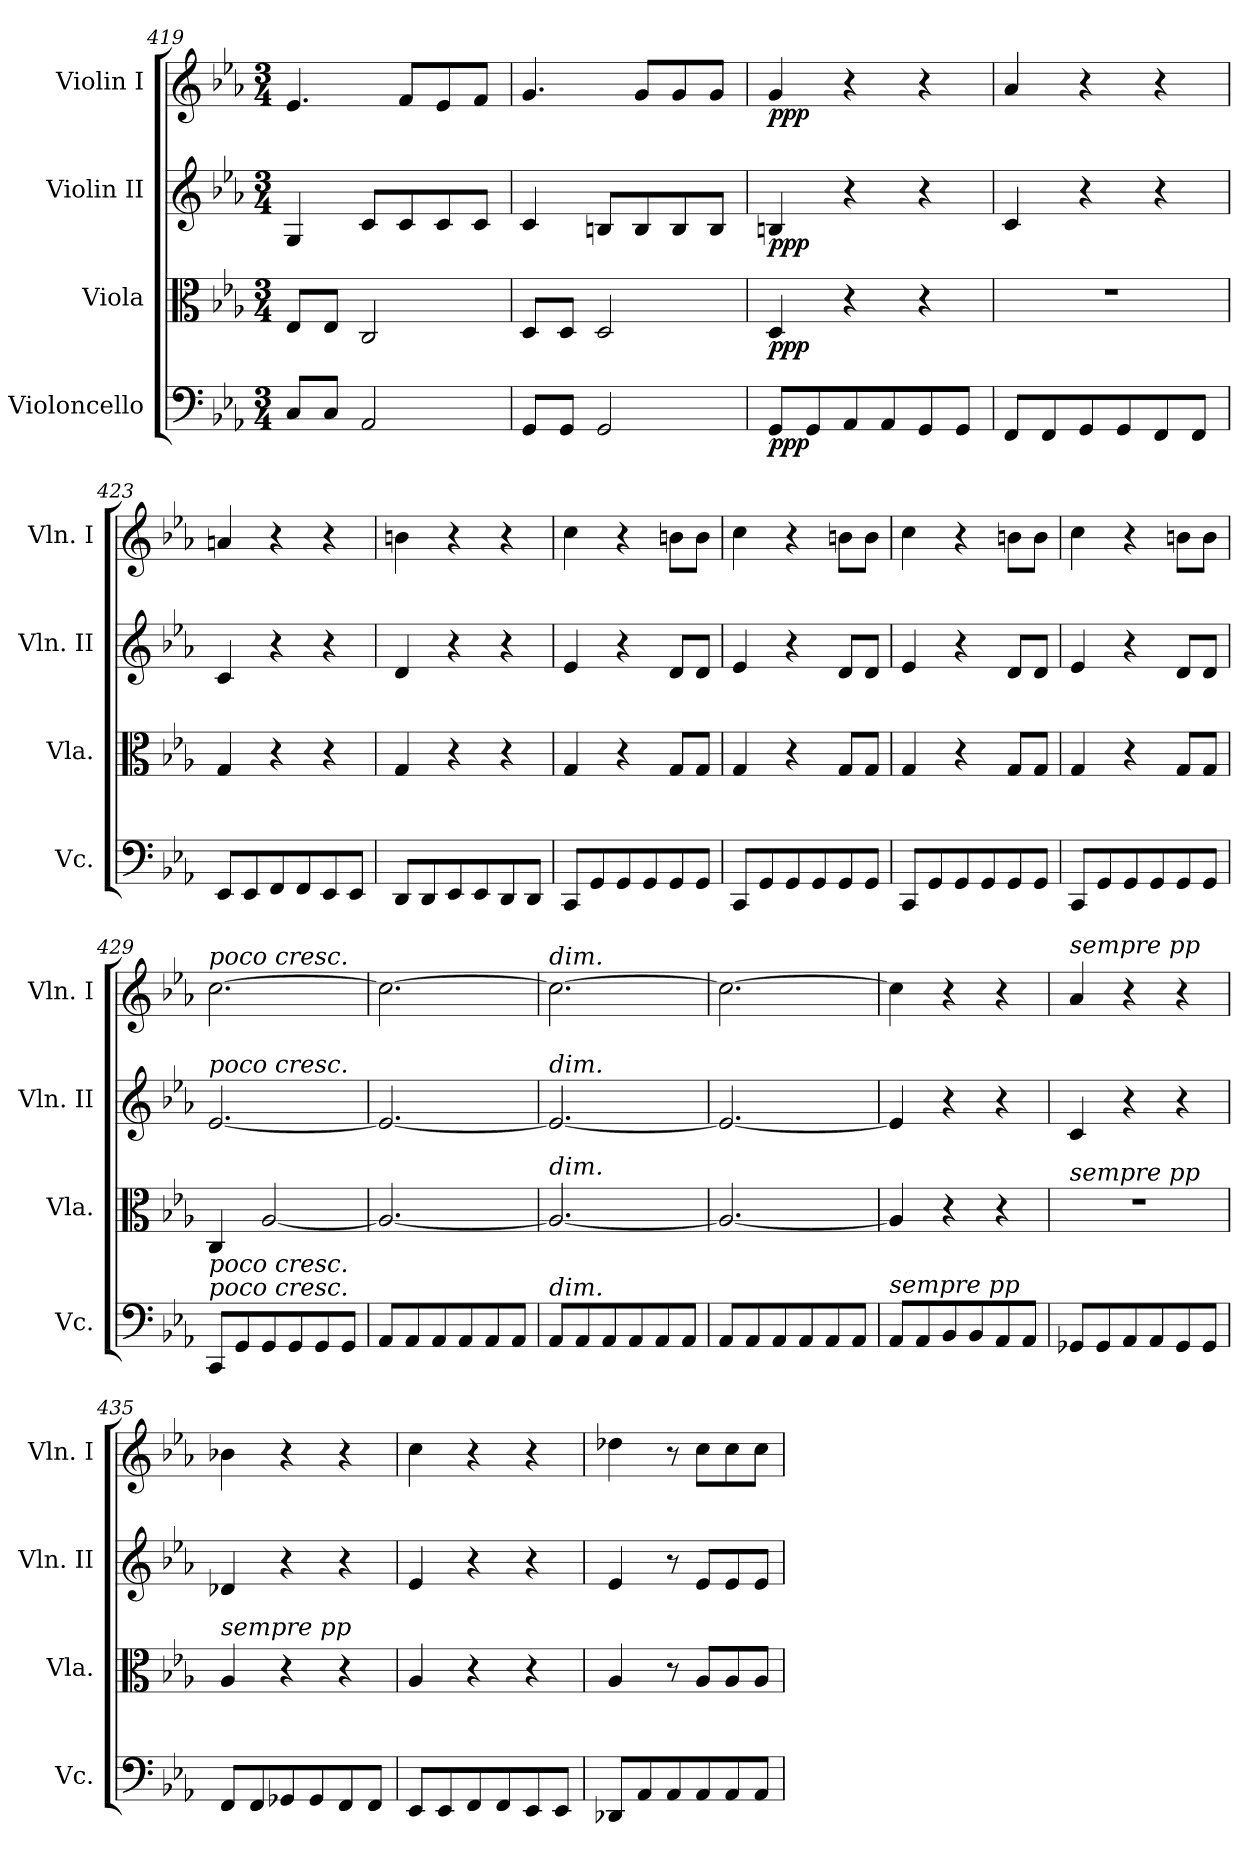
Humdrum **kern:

**kern	**dynam	**kern	**dynam	**kern	**dynam	**kern	**dynam
*part4	*part4	*part3	*part3	*part2	*part2	*part1	*part1
*staff4	*staff4	*staff3	*staff3	*staff2	*staff2	*staff1	*staff1
*I"Violoncello	*	*I"Viola	*	*I"Violin II	*	*I"Violin I	*
*I'Vc.	*	*I'Vla.	*	*I'Vln. II	*	*I'Vln. I	*
*clefF4	*	*clefC3	*	*clefG2	*	*clefG2	*
*k[b-e-a-]	*	*k[b-e-a-]	*	*k[b-e-a-]	*	*k[b-e-a-]	*
*c:	*	*c:	*	*c:	*	*c:	*
*M3/4	*	*M3/4	*	*M3/4	*	*M3/4	*
=419	=419	=419	=419	=419	=419	=419	=419
8C/L	.	8E-/L	.	4G/	.	4.e-/	.
8C/J	.	8E-/J	.	.	.	.	.
2AA-/	.	2C/	.	8c/L	.	.	.
.	.	.	.	8c/	.	8f/L	.
.	.	.	.	8c/	.	8e-/	.
.	.	.	.	8c/J	.	8f/J	.
=420	=420	=420	=420	=420	=420	=420	=420
8GG/L	.	8D/L	.	4c/	.	4.g/	.
8GG/J	.	8D/J	.	.	.	.	.
2GG/	.	2D/	.	8Bn/L	.	.	.
.	.	.	.	8B/	.	8g/L	.
.	.	.	.	8B/	.	8g/	.
.	.	.	.	8B/J	.	8g/J	.
=421	=421	=421	=421	=421	=421	=421	=421
!	!LO:DY:b	!	!LO:DY:b	!	!LO:DY:b	!	!LO:DY:b
8GG/L	ppp	4D/	ppp	4Bn/	ppp	4g/	ppp
8GG/	.	.	.	.	.	.	.
8AA-/	.	4r	.	4r	.	4r	.
8AA-/	.	.	.	.	.	.	.
8GG/	.	4r	.	4r	.	4r	.
8GG/J	.	.	.	.	.	.	.
=422	=422	=422	=422	=422	=422	=422	=422
8FF/L	.	2.r	.	4c/	.	4a-/	.
8FF/	.	.	.	.	.	.	.
8GG/	.	.	.	4r	.	4r	.
8GG/	.	.	.	.	.	.	.
8FF/	.	.	.	4r	.	4r	.
8FF/J	.	.	.	.	.	.	.
!!LO:PB:g=z
=423	=423	=423	=423	=423	=423	=423	=423
8EE-/L	.	4G/	.	4c/	.	4an/	.
8EE-/	.	.	.	.	.	.	.
8FF/	.	4r	.	4r	.	4r	.
8FF/	.	.	.	.	.	.	.
8EE-/	.	4r	.	4r	.	4r	.
8EE-/J	.	.	.	.	.	.	.
=424	=424	=424	=424	=424	=424	=424	=424
8DD/L	.	4G/	.	4d/	.	4bn\	.
8DD/	.	.	.	.	.	.	.
8EE-/	.	4r	.	4r	.	4r	.
8EE-/	.	.	.	.	.	.	.
8DD/	.	4r	.	4r	.	4r	.
8DD/J	.	.	.	.	.	.	.
=425	=425	=425	=425	=425	=425	=425	=425
8CC/L	.	4G/	.	4e-/	.	4cc\	.
8GG/	.	.	.	.	.	.	.
8GG/	.	4r	.	4r	.	4r	.
8GG/	.	.	.	.	.	.	.
8GG/	.	8G/L	.	8d/L	.	8bn\L	.
8GG/J	.	8G/J	.	8d/J	.	8b\J	.
=426	=426	=426	=426	=426	=426	=426	=426
8CC/L	.	4G/	.	4e-/	.	4cc\	.
8GG/	.	.	.	.	.	.	.
8GG/	.	4r	.	4r	.	4r	.
8GG/	.	.	.	.	.	.	.
8GG/	.	8G/L	.	8d/L	.	8bn\L	.
8GG/J	.	8G/J	.	8d/J	.	8b\J	.
=427	=427	=427	=427	=427	=427	=427	=427
8CC/L	.	4G/	.	4e-/	.	4cc\	.
8GG/	.	.	.	.	.	.	.
8GG/	.	4r	.	4r	.	4r	.
8GG/	.	.	.	.	.	.	.
8GG/	.	8G/L	.	8d/L	.	8bn\L	.
8GG/J	.	8G/J	.	8d/J	.	8b\J	.
=428	=428	=428	=428	=428	=428	=428	=428
8CC/L	.	4G/	.	4e-/	.	4cc\	.
8GG/	.	.	.	.	.	.	.
8GG/	.	4r	.	4r	.	4r	.
8GG/	.	.	.	.	.	.	.
8GG/	.	8G/L	.	8d/L	.	8bn\L	.
8GG/J	.	8G/J	.	8d/J	.	8b\J	.
!!LO:LB:g=z
=429	=429	=429	=429	=429	=429	=429	=429
!	!	!	!	!	!	!LO:TX:a:i:t=poco cresc.	!
!	!	!	!	!LO:TX:a:i:t=poco cresc.	!	!	!
!LO:TX:a:i:t=poco cresc.	!	!	!	!	!	!	!
!LO:TX:a:i:t=poco cresc.	!	!	!	!	!	!	!
8CC/L	.	4C/	.	[2.e-/	.	[2.cc\	.
8GG/	.	.	.	.	.	.	.
8GG/	.	[2A-/	.	.	.	.	.
8GG/	.	.	.	.	.	.	.
8GG/	.	.	.	.	.	.	.
8GG/J	.	.	.	.	.	.	.
=430	=430	=430	=430	=430	=430	=430	=430
8AA-/L	.	2.A-/_	.	2.e-/_	.	2.cc\_	.
8AA-/	.	.	.	.	.	.	.
8AA-/	.	.	.	.	.	.	.
8AA-/	.	.	.	.	.	.	.
8AA-/	.	.	.	.	.	.	.
8AA-/J	.	.	.	.	.	.	.
=431	=431	=431	=431	=431	=431	=431	=431
!	!	!	!	!	!	!LO:TX:a:i:t=dim.	!
!	!	!	!	!LO:TX:a:i:t=dim.	!	!	!
!	!	!LO:TX:a:i:t=dim.	!	!	!	!	!
!LO:TX:a:i:t=dim.	!	!	!	!	!	!	!
8AA-/L	.	2.A-/_	.	2.e-/_	.	2.cc\_	.
8AA-/	.	.	.	.	.	.	.
8AA-/	.	.	.	.	.	.	.
8AA-/	.	.	.	.	.	.	.
8AA-/	.	.	.	.	.	.	.
8AA-/J	.	.	.	.	.	.	.
=432	=432	=432	=432	=432	=432	=432	=432
8AA-/L	.	2.A-/_	.	2.e-/_	.	2.cc\_	.
8AA-/	.	.	.	.	.	.	.
8AA-/	.	.	.	.	.	.	.
8AA-/	.	.	.	.	.	.	.
8AA-/	.	.	.	.	.	.	.
8AA-/J	.	.	.	.	.	.	.
=433	=433	=433	=433	=433	=433	=433	=433
!LO:TX:a:i:t=sempre pp	!	!	!	!	!	!	!
8AA-/L	.	4A-/]	.	4e-/]	.	4cc\]	.
8AA-/	.	.	.	.	.	.	.
8BB-/	.	4r	.	4r	.	4r	.
8BB-/	.	.	.	.	.	.	.
8AA-/	.	4r	.	4r	.	4r	.
8AA-/J	.	.	.	.	.	.	.
=434	=434	=434	=434	=434	=434	=434	=434
!	!	!	!	!	!	!LO:TX:a:i:t=sempre pp	!
!	!	!LO:TX:a:i:t=sempre pp	!	!	!	!	!
8GG-X/L	.	2.r	.	4c/	.	4a-/	.
8GG-/	.	.	.	.	.	.	.
8AA-/	.	.	.	4r	.	4r	.
8AA-/	.	.	.	.	.	.	.
8GG-/	.	.	.	4r	.	4r	.
8GG-/J	.	.	.	.	.	.	.
!!LO:LB:g=z
=435	=435	=435	=435	=435	=435	=435	=435
!	!	!LO:TX:a:i:t=sempre pp	!	!	!	!	!
8FF/L	.	4A-/	.	4d-X/	.	4b-X\	.
8FF/	.	.	.	.	.	.	.
8GG-X/	.	4r	.	4r	.	4r	.
8GG-/	.	.	.	.	.	.	.
8FF/	.	4r	.	4r	.	4r	.
8FF/J	.	.	.	.	.	.	.
=436	=436	=436	=436	=436	=436	=436	=436
8EE-/L	.	4A-/	.	4e-/	.	4cc\	.
8EE-/	.	.	.	.	.	.	.
8FF/	.	4r	.	4r	.	4r	.
8FF/	.	.	.	.	.	.	.
8EE-/	.	4r	.	4r	.	4r	.
8EE-/J	.	.	.	.	.	.	.
=437	=437	=437	=437	=437	=437	=437	=437
8DD-X/L	.	4A-/	.	4e-/	.	4dd-X\	.
8AA-/	.	.	.	.	.	.	.
8AA-/	.	8r	.	8r	.	8r	.
8AA-/	.	8A-/L	.	8e-/L	.	8cc\L	.
8AA-/	.	8A-/	.	8e-/	.	8cc\	.
8AA-/J	.	8A-/J	.	8e-/J	.	8cc\J	.
=	=	=	=	=	=	=	=
*-	*-	*-	*-	*-	*-	*-	*-
